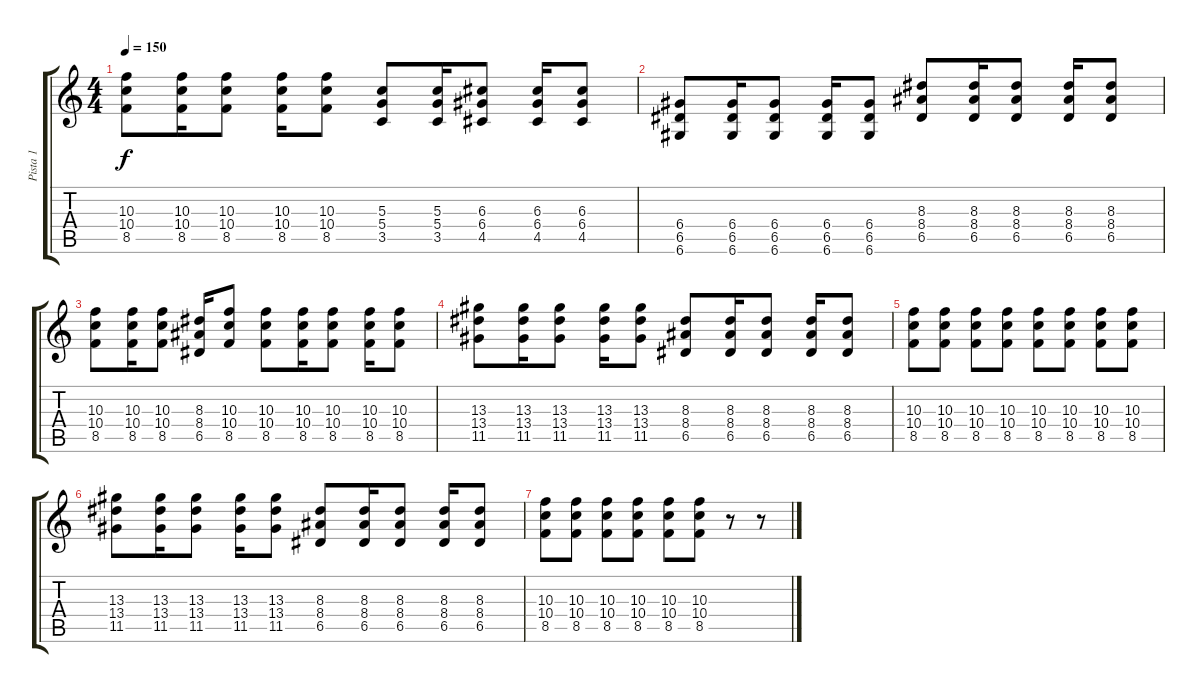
\track ("Pista 1" "Pista 1") {instrument distortionguitar}
\staff {score tabs}
\tuning (E4 B3 G3 D3 A2 D2) {hide}
\ts (4 4)
\tempo 150
\clef g2
\ks c
(10.3 10.4 8.5).8{dy f} (10.3 10.4 8.5).16 (10.3 10.4 8.5).8 (10.3 10.4 8.5).16 (10.3 10.4 8.5).8 (5.3 5.4 3.5).8 (5.3 5.4 3.5).16 (6.3 6.4 4.5).8 (6.3 6.4 4.5).16 (6.3 6.4 4.5).8 |
(6.4 6.5 6.6).8 (6.4 6.5 6.6).16 (6.4 6.5 6.6).8 (6.4 6.5 6.6).16 (6.4 6.5 6.6).8 (8.3 8.4 6.5).8 (8.3 8.4 6.5).16 (8.3 8.4 6.5).8 (8.3 8.4 6.5).16 (8.3 8.4 6.5).8 |
(10.3 10.4 8.5).8 (10.3 10.4 8.5).16 (10.3 10.4 8.5).8 (8.3 8.4 6.5).16 (10.3 10.4 8.5).8 (10.3 10.4 8.5).8 (10.3 10.4 8.5).16 (10.3 10.4 8.5).8 (10.3 10.4 8.5).16 (10.3 10.4 8.5).8 |
(13.3 13.4 11.5).8 (13.3 13.4 11.5).16 (13.3 13.4 11.5).8 (13.3 13.4 11.5).16 (13.3 13.4 11.5).8 (8.3 8.4 6.5).8 (8.3 8.4 6.5).16 (8.3 8.4 6.5).8 (8.3 8.4 6.5).16 (8.3 8.4 6.5).8 |
(10.3 10.4 8.5).8 (10.3 10.4 8.5).8 (10.3 10.4 8.5).8 (10.3 10.4 8.5).8 (10.3 10.4 8.5).8 (10.3 10.4 8.5).8 (10.3 10.4 8.5).8 (10.3 10.4 8.5).8 |
(13.3 13.4 11.5).8 (13.3 13.4 11.5).16 (13.3 13.4 11.5).8 (13.3 13.4 11.5).16 (13.3 13.4 11.5).8 (8.3 8.4 6.5).8 (8.3 8.4 6.5).16 (8.3 8.4 6.5).8 (8.3 8.4 6.5).16 (8.3 8.4 6.5).8 |
(10.3 10.4 8.5).8 (10.3 10.4 8.5).8 (10.3 10.4 8.5).8 (10.3 10.4 8.5).8 (10.3 10.4 8.5).8 (10.3 10.4 8.5).8 r.8 r.8
